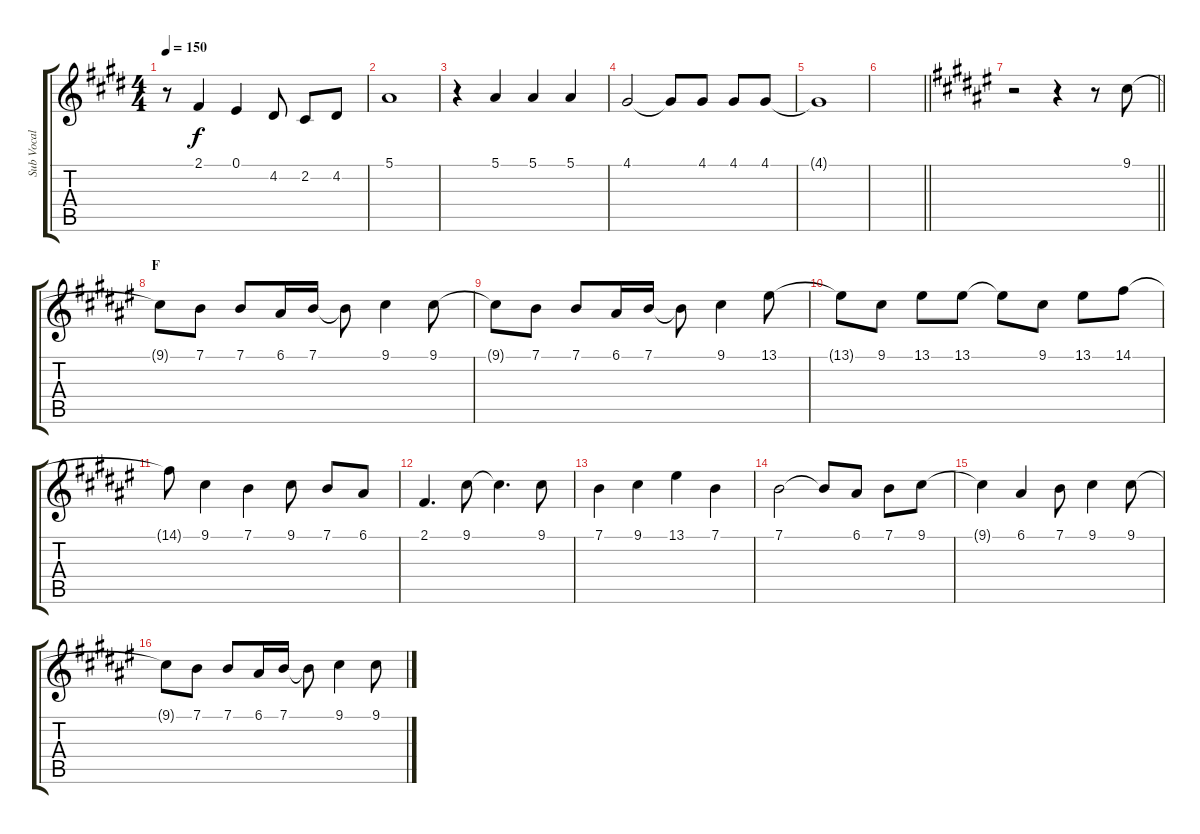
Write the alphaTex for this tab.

\track ("Sub Vocal" "Sub Vocal") {instrument violin}
\staff {score tabs}
\tuning (E4 B3 G3 D3 A2 E2) {hide}
\ts (4 4)
\tempo 150
\clef g2
\ks c#minor
r.8{dy f} 2.1.4 0.1.4 4.2.8 2.2.8 4.2.8 |
5.1.1 |
r.4 5.1.4 5.1.4 5.1.4 |
4.1.2 4.1{t}.8 4.1.8 4.1.8 4.1.8 |
4.1{t}.1 |
\barLineRight lightlight
|
\barLineRight lightlight
\ks d#minor
r.2 r.4 r.8 9.1.8 |
\section ("" "F")
9.1{t}.8 7.1.8 7.1.8 6.1.16 7.1.16 7.1{t}.8 9.1.4 9.1.8 |
9.1{t}.8 7.1.8 7.1.8 6.1.16 7.1.16 7.1{t}.8 9.1.4 13.1.8 |
13.1{t}.8 9.1.8 13.1.8 13.1.8 13.1{t}.8 9.1.8 13.1.8 14.1.8 |
14.1{t}.8 9.1.4 7.1.4 9.1.8 7.1.8 6.1.8 |
2.1.4{d} 9.1.8 9.1{t}.4{d} 9.1.8 |
7.1.4 9.1.4 13.1.4 7.1.4 |
7.1.2 7.1{t}.8 6.1.8 7.1.8 9.1.8 |
9.1{t}.4 6.1.4 7.1.8 9.1.4 9.1.8 |
9.1{t}.8 7.1.8 7.1.8 6.1.16 7.1.16 7.1{t}.8 9.1.4 9.1.8
